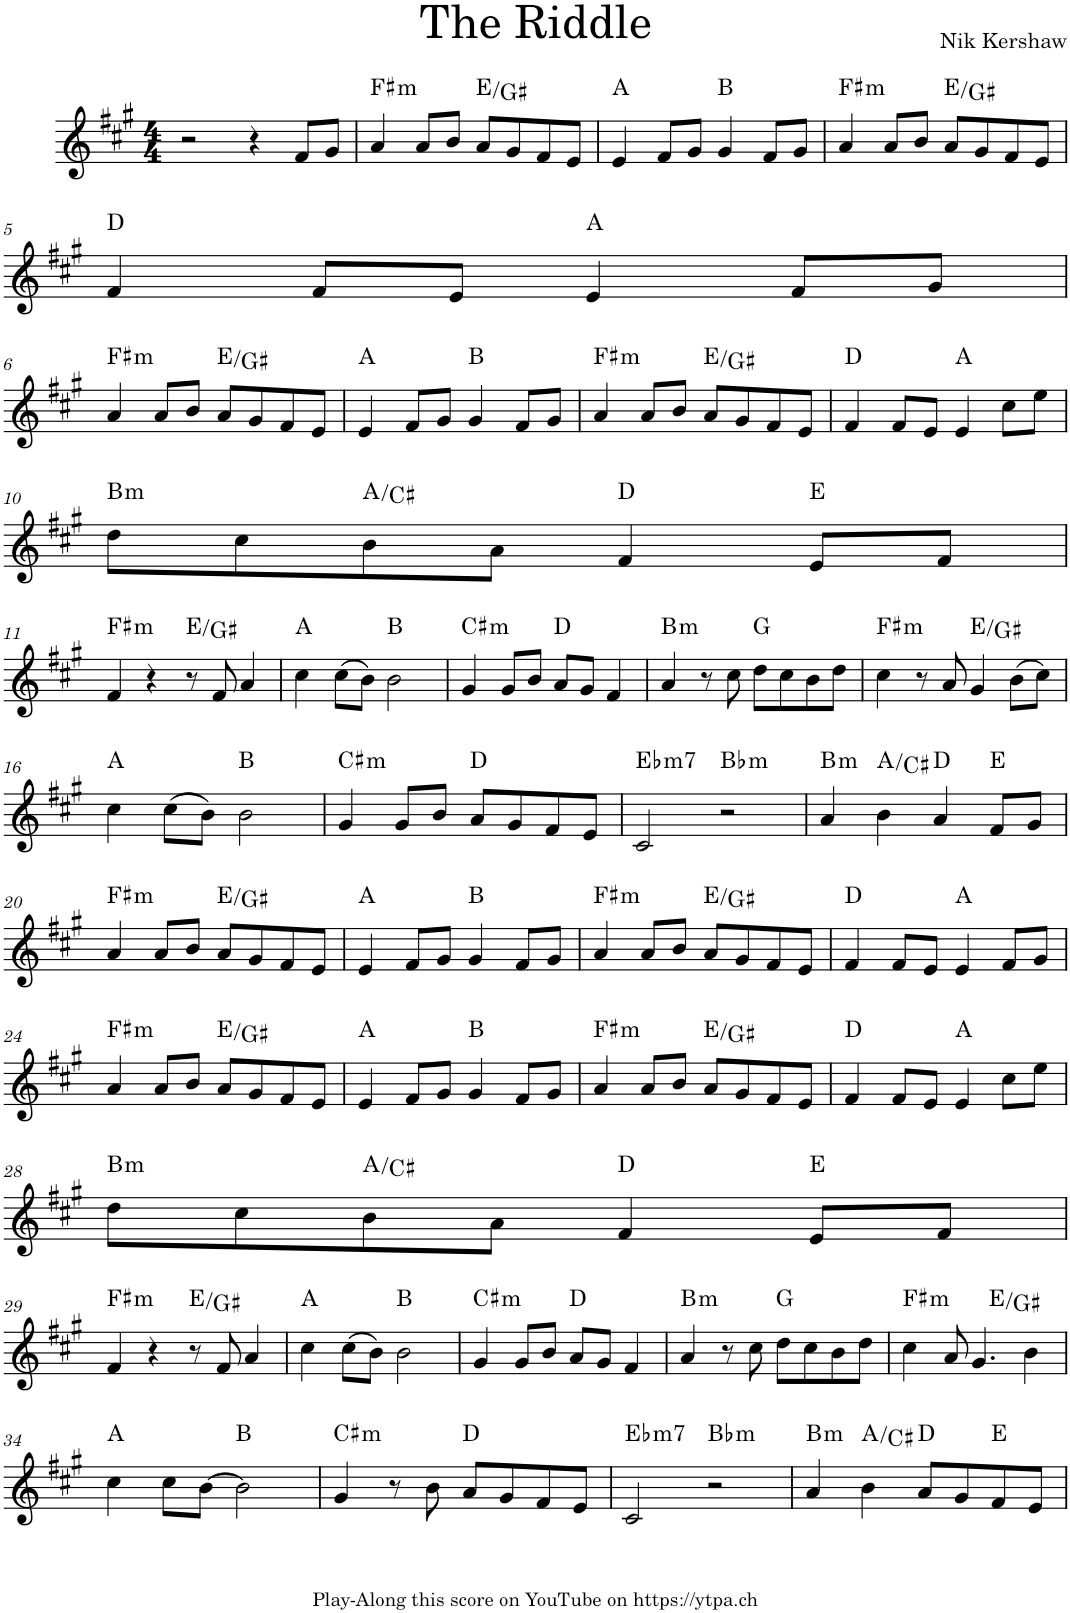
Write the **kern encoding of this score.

**kern	**harte
*part1	*part1
*staff1	*
*I"Piano	*
*I'Pno.	*
*clefG2	*
*k[f#c#g#]	*
*M4/4	*
=1	=1
2r	.
4r	.
8f#/L	.
8g#/J	.
=2	=2
!	!LO:H:kt=m
4a/	F#:min
8a/L	.
8b/J	.
8a/L	E:maj/3
8g#/	.
8f#/	.
8e/J	.
=3	=3
4e/	A:maj
8f#/L	.
8g#/J	.
4g#/	B:maj
8f#/L	.
8g#/J	.
=4	=4
!	!LO:H:kt=m
4a/	F#:min
8a/L	.
8b/J	.
8a/L	E:maj/3
8g#/	.
8f#/	.
8e/J	.
!!LO:LB:g=z
=5	=5
4f#/	D:maj
8f#/L	.
8e/J	.
4e/	A:maj
8f#/L	.
8g#/J	.
!!LO:LB:g=z
=6	=6
!	!LO:H:kt=m
4a/	F#:min
8a/L	.
8b/J	.
8a/L	E:maj/3
8g#/	.
8f#/	.
8e/J	.
=7	=7
4e/	A:maj
8f#/L	.
8g#/J	.
4g#/	B:maj
8f#/L	.
8g#/J	.
=8	=8
!	!LO:H:kt=m
4a/	F#:min
8a/L	.
8b/J	.
8a/L	E:maj/3
8g#/	.
8f#/	.
8e/J	.
=9	=9
4f#/	D:maj
8f#/L	.
8e/J	.
4e/	A:maj
8cc#\L	.
8ee\J	.
!!LO:LB:g=z
=10	=10
!	!LO:H:kt=m
8dd\L	B:min
8cc#\	.
!	!LO:H:kt=N.C.
8b\	N
8a\J	.
!	!LO:H:kt=N.C.
4f#/	N
!	!LO:H:kt=N.C.
8e/L	N
8f#/J	.
!!LO:LB:g=z
=11	=11
!	!LO:H:kt=m
4f#/	F#:min
4r	.
8r	E:maj/3
8f#/	.
4a/	.
=12	=12
4cc#\	A:maj
(8cc#\L	.
8b\J)	.
2b\	B:maj
=13	=13
!	!LO:H:kt=m
4g#/	C#:min
8g#/L	.
8b/J	.
8a/L	D:maj
8g#/J	.
4f#/	.
=14	=14
!	!LO:H:kt=m
4a/	B:min
8r	.
8cc#\	.
!	!LO:H:kt=N.C.
8dd\L	N
8cc#\	.
8b\	.
8dd\J	.
=15	=15
!	!LO:H:kt=m
4cc#\	F#:min
8r	.
8a/	.
4g#/	E:maj/3
(8b\L	.
8cc#\J)	.
!!LO:LB:g=z
=16	=16
4cc#\	A:maj
(8cc#\L	.
8b\J)	.
2b\	B:maj
=17	=17
!	!LO:H:kt=m
4g#/	C#:min
8g#/L	.
8b/J	.
!	!LO:H:kt=N.C.
8a/L	N
8g#/	.
8f#/	.
8e/J	.
=18	=18
!	!LO:H:kt=m7
2c#/	Eb:min7
!	!LO:H:kt=m
2r	Bb:min
=19	=19
!	!LO:H:kt=m
4a/	B:min
!	!LO:H:kt=N.C.
4b\	N
!	!LO:H:kt=N.C.
4a/	N
!	!LO:H:kt=N.C.
8f#/L	N
8g#/J	.
!!LO:LB:g=z
=20	=20
!	!LO:H:kt=m
4a/	F#:min
8a/L	.
8b/J	.
8a/L	E:maj/3
8g#/	.
8f#/	.
8e/J	.
=21	=21
4e/	A:maj
8f#/L	.
8g#/J	.
4g#/	B:maj
8f#/L	.
8g#/J	.
=22	=22
!	!LO:H:kt=m
4a/	F#:min
8a/L	.
8b/J	.
8a/L	E:maj/3
8g#/	.
8f#/	.
8e/J	.
=23	=23
4f#/	D:maj
8f#/L	.
8e/J	.
4e/	A:maj
8f#/L	.
8g#/J	.
!!LO:LB:g=z
=24	=24
!	!LO:H:kt=m
4a/	F#:min
8a/L	.
8b/J	.
8a/L	E:maj/3
8g#/	.
8f#/	.
8e/J	.
=25	=25
4e/	A:maj
8f#/L	.
8g#/J	.
4g#/	B:maj
8f#/L	.
8g#/J	.
=26	=26
!	!LO:H:kt=m
4a/	F#:min
8a/L	.
8b/J	.
8a/L	E:maj/3
8g#/	.
8f#/	.
8e/J	.
=27	=27
4f#/	D:maj
8f#/L	.
8e/J	.
4e/	A:maj
8cc#\L	.
8ee\J	.
!!LO:LB:g=z
=28	=28
!	!LO:H:kt=m
8dd\L	B:min
8cc#\	.
!	!LO:H:kt=N.C.
8b\	N
8a\J	.
!	!LO:H:kt=N.C.
4f#/	N
!	!LO:H:kt=N.C.
8e/L	N
8f#/J	.
!!LO:LB:g=z
=29	=29
!	!LO:H:kt=m
4f#/	F#:min
4r	.
8r	E:maj/3
8f#/	.
4a/	.
=30	=30
4cc#\	A:maj
(8cc#\L	.
8b\J)	.
2b\	B:maj
=31	=31
!	!LO:H:kt=m
4g#/	C#:min
8g#/L	.
8b/J	.
8a/L	D:maj
8g#/J	.
4f#/	.
=32	=32
!	!LO:H:kt=m
4a/	B:min
8r	.
8cc#\	.
!	!LO:H:kt=N.C.
8dd\L	N
8cc#\	.
8b\	.
8dd\J	.
=33	=33
!	!LO:H:kt=m
*^	*
4cc#\	2ryy	F#:min
8a/	.	.
4.g#/	.	.
.	2ryy	E:maj/3
4b\	.	.
*v	*v	*
!!LO:LB:g=z
=34	=34
4cc#\	A:maj
8cc#\L	.
[8b\J	.
2b\]	B:maj
=35	=35
!	!LO:H:kt=m
4g#/	C#:min
8r	.
8b\	.
!	!LO:H:kt=N.C.
8a/L	N
8g#/	.
8f#/	.
8e/J	.
=36	=36
!	!LO:H:kt=m7
2c#/	Eb:min7
!	!LO:H:kt=m
2r	Bb:min
=37	=37
!	!LO:H:kt=m
4a/	B:min
!	!LO:H:kt=N.C.
4b\	N
!	!LO:H:kt=N.C.
8a/L	N
8g#/	.
!	!LO:H:kt=N.C.
8f#/	N
8e/J	.
=	=
*-	*-
